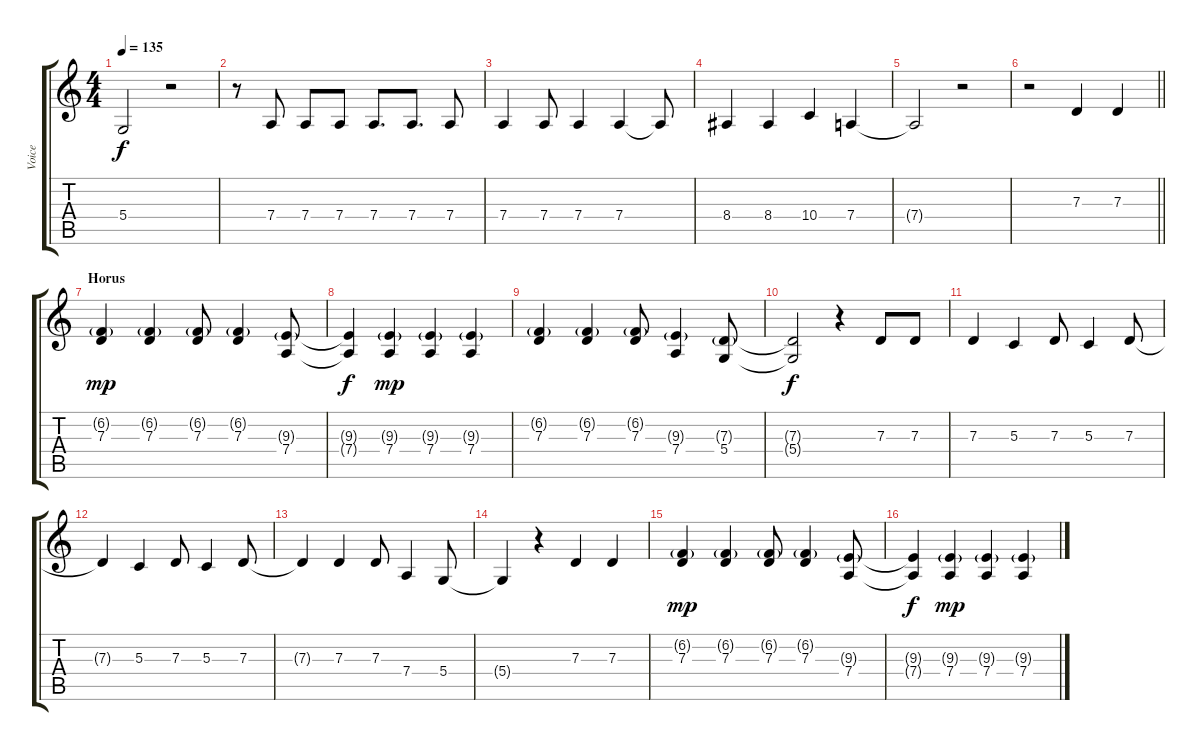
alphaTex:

\track ("Voice" "Voice") {instrument viola}
\staff {score tabs}
\tuning (E4 B3 G3 D3 A2 E2) {hide}
\ts (4 4)
\tempo 135
\clef g2
\ks c
5.4.2{dy f} r.2 |
r.8 7.4.8 7.4.8 7.4.8 7.4.8{d} 7.4.8{d} 7.4.8 |
7.4.4 7.4.8 7.4.4 7.4.4 7.4{t}.8 |
8.4.4 8.4.4 10.4.4 7.4.4 |
7.4{t}.2 r.2 |
\barLineRight lightlight
r.2 7.3.4 7.3.4 |
\section ("" "Horus")
(6.2{g} 7.3).4{dy mp} (6.2{g} 7.3).4 (6.2{g} 7.3).8 (6.2{g} 7.3).4 (9.3{g} 7.4).8 |
(9.3{t} 7.4{t}).4{dy f} (9.3{g} 7.4).4{dy mp} (9.3{g} 7.4).4 (9.3{g} 7.4).4 |
(6.2{g} 7.3).4 (6.2{g} 7.3).4 (6.2{g} 7.3).8 (9.3{g} 7.4).4 (7.3{g} 5.4).8 |
(7.3{t} 5.4{t}).2{dy f} r.4 7.3.8 7.3.8 |
7.3.4 5.3.4 7.3.8 5.3.4 7.3.8 |
7.3{t}.4 5.3.4 7.3.8 5.3.4 7.3.8 |
7.3{t}.4 7.3.4 7.3.8 7.4.4 5.4.8 |
5.4{t}.4 r.4 7.3.4 7.3.4 |
(6.2{g} 7.3).4{dy mp} (6.2{g} 7.3).4 (6.2{g} 7.3).8 (6.2{g} 7.3).4 (9.3{g} 7.4).8 |
(9.3{t} 7.4{t}).4{dy f} (9.3{g} 7.4).4{dy mp} (9.3{g} 7.4).4 (9.3{g} 7.4).4
